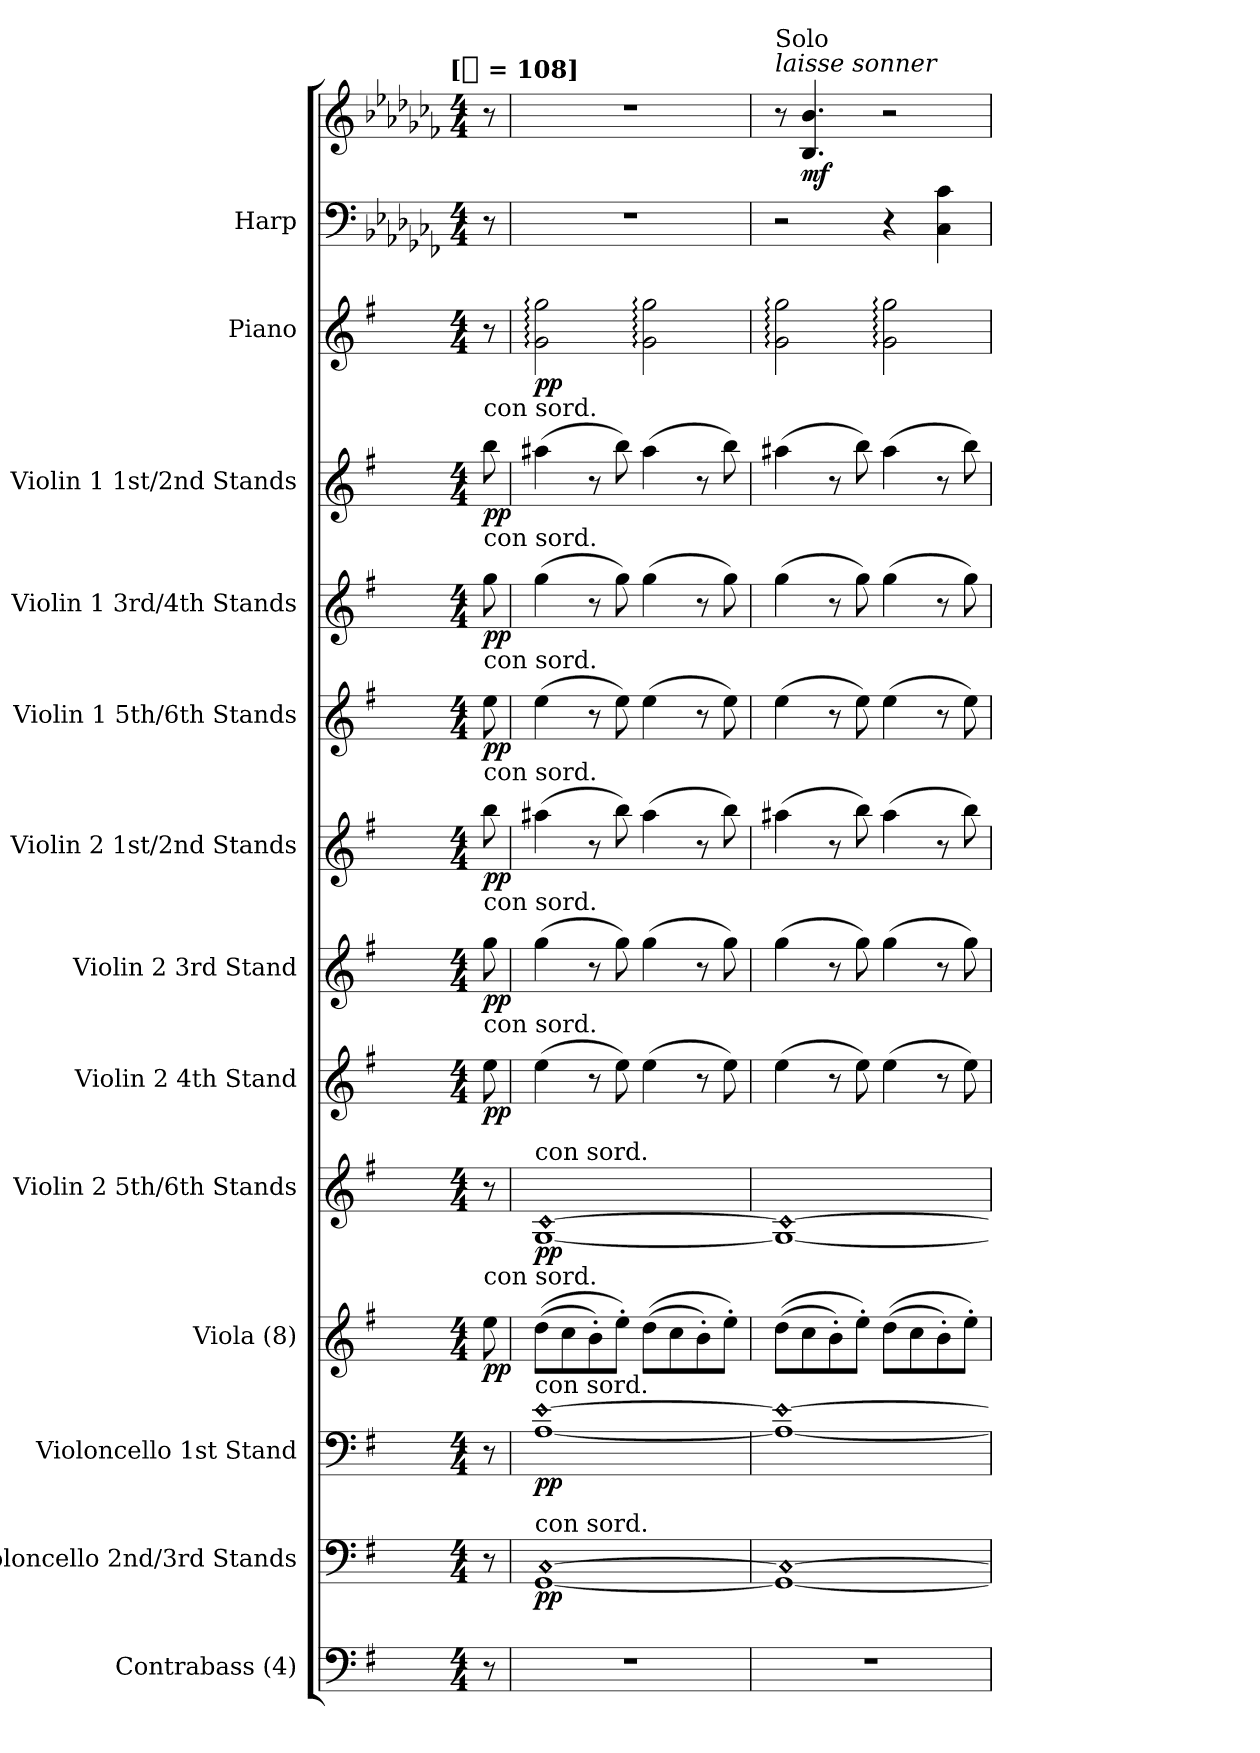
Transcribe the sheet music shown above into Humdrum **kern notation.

**kern	**kern	**dynam	**kern	**dynam	**kern	**dynam	**kern	**dynam	**kern	**dynam	**kern	**dynam	**kern	**dynam	**kern	**dynam	**kern	**dynam	**kern	**dynam	**kern	**dynam	**kern	**kern	**dynam
*part13	*part12	*part12	*part11	*part11	*part10	*part10	*part9	*part9	*part8	*part8	*part7	*part7	*part6	*part6	*part5	*part5	*part4	*part4	*part3	*part3	*part2	*part2	*part1	*part1	*part1
*staff14	*staff13	*staff13	*staff12	*staff12	*staff11	*staff11	*staff10	*staff10	*staff9	*staff9	*staff8	*staff8	*staff7	*staff7	*staff6	*staff6	*staff5	*staff5	*staff4	*staff4	*staff3	*staff3	*staff2	*staff1	*staff1/2
*I"Contrabass (4)	*I"Violoncello 2nd/3rd Stands	*	*I"Violoncello 1st Stand	*	*I"Viola (8)	*	*I"Violin 2 5th/6th Stands	*	*I"Violin 2 4th Stand	*	*I"Violin 2 3rd Stand	*	*I"Violin 2 1st/2nd Stands	*	*I"Violin 1 5th/6th Stands	*	*I"Violin 1 3rd/4th Stands	*	*I"Violin 1 1st/2nd Stands	*	*I"Piano	*	*I"Harp	*	*
*I'Cb.	*I'Vc.	*	*I'Vc.	*	*I'Vla.	*	*I'Vln. 2	*	*I'Vln. 2	*	*I'Vln. 2	*	*I'Vln. 2	*	*I'Vln. 1	*	*I'Vln. 1	*	*I'Vln. 1	*	*I'Pno.	*	*I'Hp.	*	*
*clefF4	*clefF4	*	*clefF4	*	*clefG2	*	*clefG2	*	*clefG2	*	*clefG2	*	*clefG2	*	*clefG2	*	*clefG2	*	*clefG2	*	*clefG2	*	*clefF4	*clefG2	*
*ITrd7c12	*	*	*	*	*	*	*	*	*	*	*	*	*	*	*	*	*	*	*	*	*	*	*	*	*
*k[f#]	*k[f#]	*	*k[f#]	*	*k[f#]	*	*k[f#]	*	*k[f#]	*	*k[f#]	*	*k[f#]	*	*k[f#]	*	*k[f#]	*	*k[f#]	*	*k[f#]	*	*k[b-e-a-d-g-c-f-]	*k[b-e-a-d-g-c-f-]	*
*G:	*G:	*	*G:	*	*G:	*	*G:	*	*G:	*	*G:	*	*G:	*	*G:	*	*G:	*	*G:	*	*G:	*	*C-:	*C-:	*
!!LO:TX:omd:t=[[8th] = 108]
*M4/4	*M4/4	*	*M4/4	*	*M4/4	*	*M4/4	*	*M4/4	*	*M4/4	*	*M4/4	*	*M4/4	*	*M4/4	*	*M4/4	*	*M4/4	*	*M4/4	*M4/4	*
*MM54	*MM54	*	*MM54	*	*MM54	*	*MM54	*	*MM54	*	*MM54	*	*MM54	*	*MM54	*	*MM54	*	*MM54	*	*MM54	*	*MM54	*MM54	*
=	=	=	=	=	=	=	=	=	=	=	=	=	=	=	=	=	=	=	=	=	=	=	=	=	=
!	!	!	!	!	!	!	!	!	!	!	!	!	!	!	!	!	!	!	!LO:TX:a:t=con sord.	!	!	!	!	!	!
!	!	!	!	!	!	!	!	!	!	!	!	!	!	!	!	!	!LO:TX:a:t=con sord.	!	!	!	!	!	!	!	!
!	!	!	!	!	!	!	!	!	!	!	!	!	!	!	!LO:TX:a:t=con sord.	!	!	!	!	!	!	!	!	!	!
!	!	!	!	!	!	!	!	!	!	!	!	!	!LO:TX:a:t=con sord.	!	!	!	!	!	!	!	!	!	!	!	!
!	!	!	!	!	!	!	!	!	!	!	!LO:TX:a:t=con sord.	!	!	!	!	!	!	!	!	!	!	!	!	!	!
!	!	!	!	!	!	!	!	!	!LO:TX:a:t=con sord.	!	!	!	!	!	!	!	!	!	!	!	!	!	!	!	!
!	!	!	!	!	!LO:TX:a:t=con sord.	!	!	!	!	!	!	!	!	!	!	!	!	!	!	!	!	!	!	!	!
8r	8r	.	8r	.	8ee	pp	8r	.	8ee	pp	8gg	pp	8bb	pp	8ee	pp	8gg	pp	8bb	pp	8r	.	8r	8r	.
=1	=1	=1	=1	=1	=1	=1	=1	=1	=1	=1	=1	=1	=1	=1	=1	=1	=1	=1	=1	=1	=1	=1	=1	=1	=1
!	!	!	!	!	!	!	!LO:TX:a:t=con sord.	!	!	!	!	!	!	!	!	!	!	!	!	!	!	!	!	!	!
!	!	!	!LO:TX:a:t=con sord.	!	!	!	!	!	!	!	!	!	!	!	!	!	!	!	!	!	!	!	!	!	!
!	!LO:TX:a:t=con sord.	!	!	!	!	!	!	!	!	!	!	!	!	!	!	!	!	!	!	!	!	!	!	!	!
!	!LO:N:n=2:head=diamond	!	!LO:N:n=2:head=diamond	!	!	!	!LO:N:n=2:head=diamond	!	!	!	!	!	!	!	!	!	!	!	!	!	!	!	!	!	!
1r	[1GG [1C	pp	[1A [1e	pp	((8ddL	.	[1G [1c	pp	(4ee	.	(4gg	.	(4aa#X	.	(4ee	.	(4gg	.	(4aa#X	.	2g: 2gg:	pp	1r	1r	.
.	.	.	.	.	8cc	.	.	.	.	.	.	.	.	.	.	.	.	.	.	.	.	.	.	.	.
.	.	.	.	.	8b')	.	.	.	8r	.	8r	.	8r	.	8r	.	8r	.	8r	.	.	.	.	.	.
.	.	.	.	.	8ee'J)	.	.	.	8ee)	.	8gg)	.	8bb)	.	8ee)	.	8gg)	.	8bb)	.	.	.	.	.	.
.	.	.	.	.	((8ddL	.	.	.	(4ee	.	(4gg	.	(4aa#	.	(4ee	.	(4gg	.	(4aa#	.	2g: 2gg:	.	.	.	.
.	.	.	.	.	8cc	.	.	.	.	.	.	.	.	.	.	.	.	.	.	.	.	.	.	.	.
.	.	.	.	.	8b')	.	.	.	8r	.	8r	.	8r	.	8r	.	8r	.	8r	.	.	.	.	.	.
.	.	.	.	.	8ee'J)	.	.	.	8ee)	.	8gg)	.	8bb)	.	8ee)	.	8gg)	.	8bb)	.	.	.	.	.	.
=2	=2	=2	=2	=2	=2	=2	=2	=2	=2	=2	=2	=2	=2	=2	=2	=2	=2	=2	=2	=2	=2	=2	=2	=2	=2
!	!	!	!	!	!	!	!	!	!	!	!	!	!	!	!	!	!	!	!	!	!	!	!	!LO:TX:a:i:t=laisse sonner	!
!	!	!	!	!	!	!	!	!	!	!	!	!	!	!	!	!	!	!	!	!	!	!	!	!LO:TX:a:t=Solo	!
!	!LO:N:n=2:head=diamond	!	!LO:N:n=2:head=diamond	!	!	!	!LO:N:n=2:head=diamond	!	!	!	!	!	!	!	!	!	!	!	!	!	!	!	!	!	!
1r	1GG_ 1C_	.	1A_ 1e_	.	((8ddL	.	1G_ 1c_	.	(4ee	.	(4gg	.	(4aa#X	.	(4ee	.	(4gg	.	(4aa#X	.	2g: 2gg:	.	2r	8r	.
.	.	.	.	.	8cc	.	.	.	.	.	.	.	.	.	.	.	.	.	.	.	.	.	.	4.B- 4.b-	mf
.	.	.	.	.	8b')	.	.	.	8r	.	8r	.	8r	.	8r	.	8r	.	8r	.	.	.	.	.	.
.	.	.	.	.	8ee'J)	.	.	.	8ee)	.	8gg)	.	8bb)	.	8ee)	.	8gg)	.	8bb)	.	.	.	.	.	.
.	.	.	.	.	((8ddL	.	.	.	(4ee	.	(4gg	.	(4aa#	.	(4ee	.	(4gg	.	(4aa#	.	2g: 2gg:	.	4r	2r	.
.	.	.	.	.	8cc	.	.	.	.	.	.	.	.	.	.	.	.	.	.	.	.	.	.	.	.
.	.	.	.	.	8b')	.	.	.	8r	.	8r	.	8r	.	8r	.	8r	.	8r	.	.	.	4C- 4c-	.	.
.	.	.	.	.	8ee'J)	.	.	.	8ee)	.	8gg)	.	8bb)	.	8ee)	.	8gg)	.	8bb)	.	.	.	.	.	.
=	=	=	=	=	=	=	=	=	=	=	=	=	=	=	=	=	=	=	=	=	=	=	=	=	=
*-	*-	*-	*-	*-	*-	*-	*-	*-	*-	*-	*-	*-	*-	*-	*-	*-	*-	*-	*-	*-	*-	*-	*-	*-	*-
